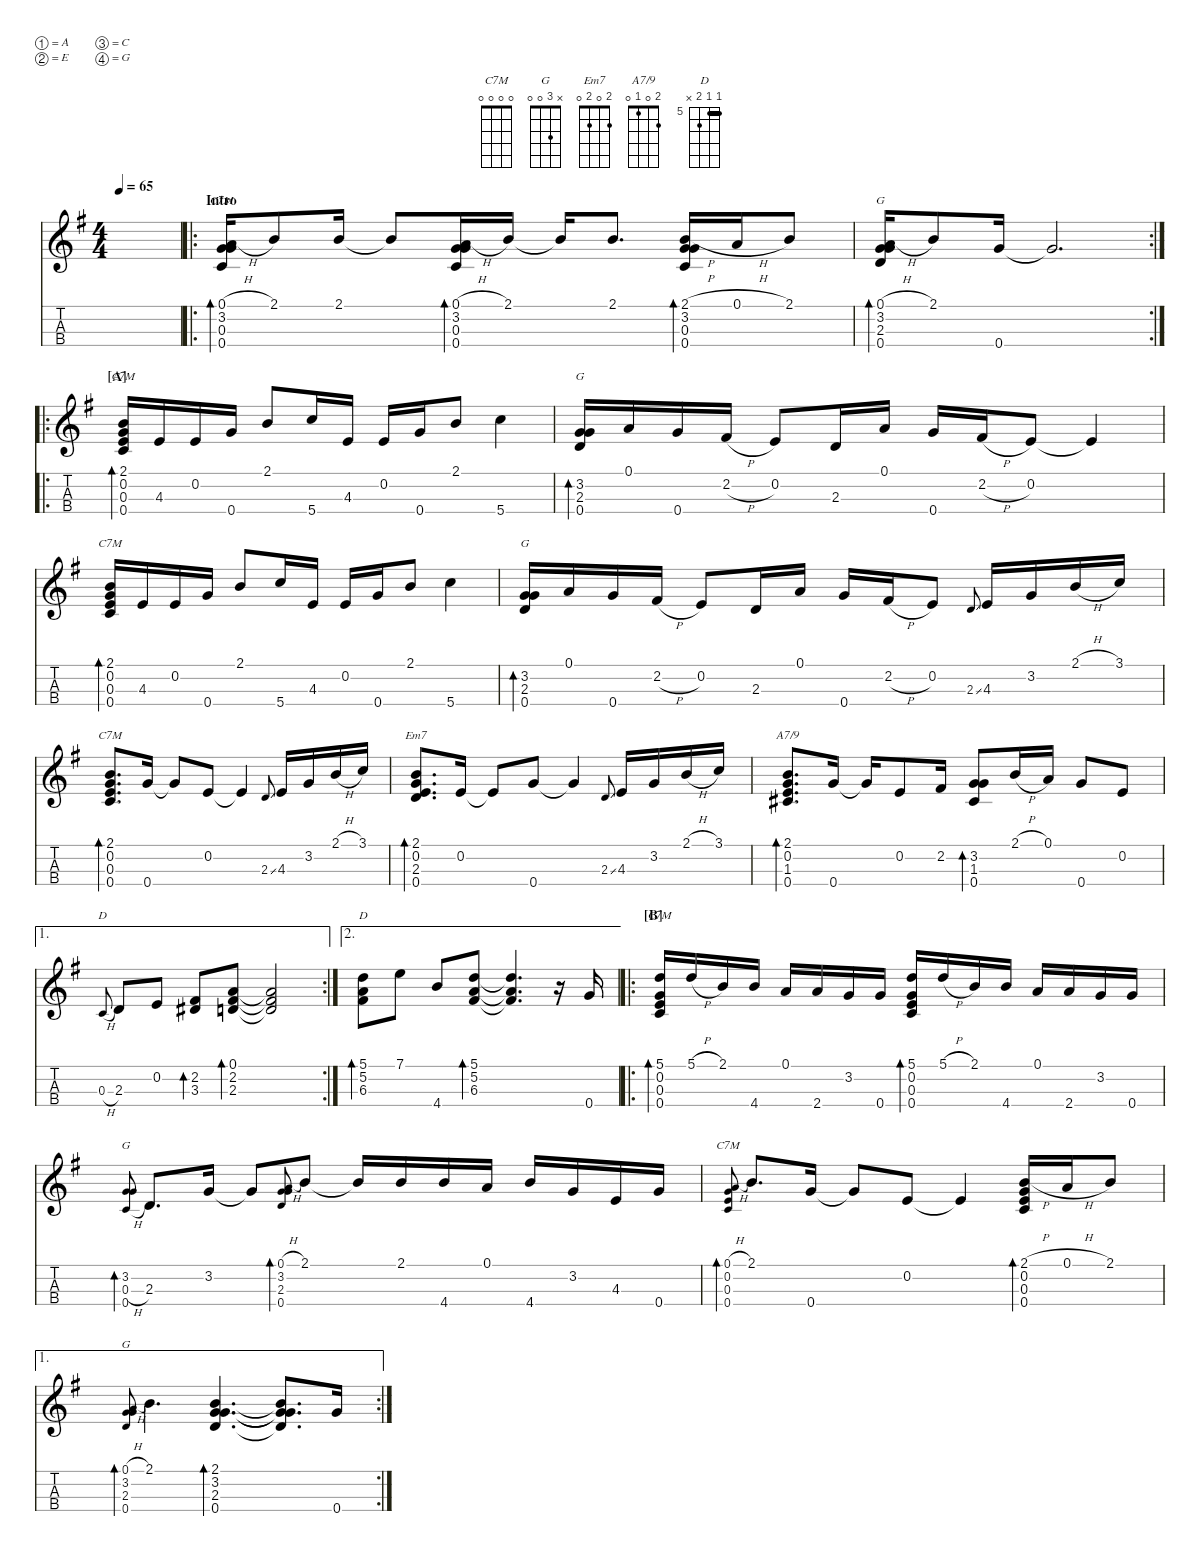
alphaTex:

\defaultSystemsLayout 4
\hideDynamics
\bracketExtendMode nobrackets
\firstSystemTrackNameOrientation horizontal
\otherSystemsTrackNameOrientation horizontal
\defaultBarNumberDisplay Hide
\track ("Ukulele" " ") {defaultSystemsLayout 4 instrument acousticguitarnylon}
\staff {score tabs}
\tuning (A4 E4 C4 G4)
\displaytranspose 0
\chord ("C7M" 0 3 0 0) {showfingering false}
\chord ("G" 0 3 2 0) {showfingering false}
\chord ("C7M" 2 0 0 0) {showfingering false}
\chord ("G" x 3 2 0) {showfingering false}
\chord ("Em7" 2 0 2 0) {showfingering false}
\chord ("A7/9" 2 0 1 0) {showfingering false}
\chord ("D" x x 0 x) {showfingering false}
\chord ("D" 5 5 6 x) {firstfret 5 showfingering false barre 5}
\chord ("C7M" 5 0 0 0) {showfingering false}
\chord ("G" x 3 0 0) {showfingering false}
\chord ("C7M" 0 0 0 0) {showfingering false}
\ts (4 4)
\tempo 65
\clef g2
\scale
0.713205
\ks g
|
\ro
\section ("" "Intro")
\scale
1.17963 (0.4{acc forcenatural} 3.2{acc forcenatural} 0.3{acc forcenatural} 0.1{h acc forcenatural}).16{bd 30 ch "C7M" beam Up} 2.1{acc forcenatural}.8{beam Up} 2.1{acc forcenatural}.16{beam Up} 2.1{t acc forcenatural}.8{beam Up} (0.4{acc forcenatural} 3.2{acc forcenatural} 0.3{acc forcenatural} 0.1{h acc forcenatural}).16{bd 30 beam Up} 2.1{acc forcenatural}.16{beam Up} 2.1{t acc forcenatural}.16{beam Up} 2.1{acc forcenatural}.8{d beam Up} (0.4{acc forcenatural} 3.2{acc forcenatural} 0.3{acc forcenatural} 2.1{h acc forcenatural}).16{bd 30 beam Up} 0.1{h acc forcenatural}.16{beam Up} 2.1{acc forcenatural}.8{beam Up} |
\rc 2
\scale
1.10716 (0.4{acc forcenatural} 3.2{acc forcenatural} 2.3{acc forcenatural} 0.1{h acc forcenatural}).16{bd 30 ch "G" beam Up} 2.1{acc forcenatural}.8{beam Up} 0.4{acc forcenatural}.16{beam Up} 0.4{t acc forcenatural}.2{d beam Up} |
\ro
\section ("A" "")
(0.3{acc forcenatural} 0.2{acc forcenatural} 0.4{acc forcenatural} 2.1{acc forcenatural}).16{bd 30 ch "C7M" beam Up} 4.3{acc forcenatural}.16{beam Up} 0.2{acc forcenatural}.16{beam Up} 0.4{acc forcenatural}.16{beam Up} 2.1{acc forcenatural}.8{beam Up} 5.4{acc forcenatural}.16{beam Up} 4.3{acc forcenatural}.16{beam Up} 0.2{acc forcenatural}.16{beam Up} 0.4{acc forcenatural}.16{beam Up} 2.1{acc forcenatural}.8{beam Up} 5.4{acc forcenatural}.4{beam Down} |
(3.2{acc forcenatural} 0.4{acc forcenatural} 2.3{acc forcenatural}).16{bd 30 ch "G" beam Up} 0.1{acc forcenatural}.16{beam Up} 0.4{acc forcenatural}.16{beam Up} 2.2{h acc #}.16{beam Up} 0.2{acc forcenatural}.8{beam Up} 2.3{acc forcenatural}.16{beam Up} 0.1{acc forcenatural}.16{beam Up} 0.4{acc forcenatural}.16{beam Up} 2.2{h acc #}.16{beam Up} 0.2{acc forcenatural}.8{beam Up} 0.2{t acc forcenatural}.4{beam Up} |
(0.3{acc forcenatural} 0.2{acc forcenatural} 0.4{acc forcenatural} 2.1{acc forcenatural}).16{bd 30 ch "C7M" beam Up} 4.3{acc forcenatural}.16{beam Up} 0.2{acc forcenatural}.16{beam Up} 0.4{acc forcenatural}.16{beam Up} 2.1{acc forcenatural}.8{beam Up} 5.4{acc forcenatural}.16{beam Up} 4.3{acc forcenatural}.16{beam Up} 0.2{acc forcenatural}.16{beam Up} 0.4{acc forcenatural}.16{beam Up} 2.1{acc forcenatural}.8{beam Up} 5.4{acc forcenatural}.4{beam Down} |
(3.2{acc forcenatural} 0.4{acc forcenatural} 2.3{acc forcenatural}).16{bd 30 ch "G" beam Up} 0.1{acc forcenatural}.16{beam Up} 0.4{acc forcenatural}.16{beam Up} 2.2{h acc #}.16{beam Up} 0.2{acc forcenatural}.8{beam Up} 2.3{acc forcenatural}.16{beam Up} 0.1{acc forcenatural}.16{beam Up} 0.4{acc forcenatural}.16{beam Up} 2.2{h acc #}.16{beam Up} 0.2{acc forcenatural}.8{beam Up} 2.3{ss acc forcenatural}.8{gr onbeat beam Up} 4.3{acc forcenatural}.16{beam Up} 3.2{acc forcenatural}.16{beam Up} 2.1{h acc forcenatural}.16{beam Up} 3.1{acc forcenatural}.16{beam Up} |
(0.3{acc forcenatural} 0.2{acc forcenatural} 0.4{acc forcenatural} 2.1{acc forcenatural}).8{d bd 30 ch "C7M" beam Up} 0.4{acc forcenatural}.16{beam Up} 0.4{t acc forcenatural}.8{beam Up} 0.2{acc forcenatural}.8{beam Up} 0.2{t acc forcenatural}.4{beam Up} 2.3{ss acc forcenatural}.8{gr onbeat beam Up} 4.3{acc forcenatural}.16{beam Up} 3.2{acc forcenatural}.16{beam Up} 2.1{h acc forcenatural}.16{beam Up} 3.1{acc forcenatural}.16{beam Up} |
(2.3{acc forcenatural} 0.2{acc forcenatural} 0.4{acc forcenatural} 2.1{acc forcenatural}).8{d bd 30 ch "Em7" beam Up} 0.2{acc forcenatural}.16{beam Up} 0.2{t acc forcenatural}.8{beam Up} 0.4{acc forcenatural}.8{beam Up} 0.4{t acc forcenatural}.4{beam Up} 2.3{ss acc forcenatural}.8{gr onbeat beam Up} 4.3{acc forcenatural}.16{beam Up} 3.2{acc forcenatural}.16{beam Up} 2.1{h acc forcenatural}.16{beam Up} 3.1{acc forcenatural}.16{beam Up} |
(1.3{acc #} 0.2{acc forcenatural} 0.4{acc forcenatural} 2.1{acc forcenatural}).8{d bd 30 ch "A7/9" beam Up} 0.4{acc forcenatural}.16{beam Up} 0.4{t acc forcenatural}.16{beam Up} 0.2{acc forcenatural}.8{beam Up} 2.2{acc #}.16{beam Up} (0.4{acc forcenatural} 3.2{acc forcenatural} 1.3{acc #}).8{bd 30 beam Up} 2.1{h acc forcenatural}.16{beam Up} 0.1{acc forcenatural}.16{beam Up} 0.4{acc forcenatural}.8{beam Up} 0.2{acc forcenatural}.8{beam Up} |
\ae 1
\rc 2
0.3{h acc forcenatural}.8{ch "D" gr onbeat beam Up} 2.3{acc forcenatural}.8{beam Up} 0.2{acc forcenatural}.8{beam Up} (3.3{acc #} 2.2{acc #}).8{bd 30 beam Up} (2.3{acc forcenatural} 2.2{acc #} 0.1{acc forcenatural}).8{bd 30 beam Up} (0.1{t acc forcenatural} 2.2{t acc #} 2.3{t acc forcenatural}).2{beam Up} |
\ae 2
(6.3{acc #} 5.2{acc forcenatural} 5.1{acc forcenatural}).8{bd 30 ch "D" beam Down} 7.1{acc forcenatural}.8{beam Down} 4.4{acc forcenatural}.8{beam Up} (6.3{acc #} 5.2{acc forcenatural} 5.1{acc forcenatural}).8{bd 30 beam Up} (5.1{t acc forcenatural} 5.2{t acc forcenatural} 6.3{t acc #}).4{d beam Up} r.16{beam Up} 0.4{acc forcenatural}.16{beam Up} |
\ro
\section ("B" "")
(5.1{acc forcenatural} 0.3{acc forcenatural} 0.2{acc forcenatural} 0.4{acc forcenatural}).16{bd 30 ch "C7M" beam Up} 5.1{h acc forcenatural}.16{beam Up} 2.1{acc forcenatural}.16{beam Up} 4.4{acc forcenatural}.16{beam Up} 0.1{acc forcenatural}.16{beam Up} 2.4{acc forcenatural}.16{beam Up} 3.2{acc forcenatural}.16{beam Up} 0.4{acc forcenatural}.16{beam Up} (5.1{acc forcenatural} 0.3{acc forcenatural} 0.2{acc forcenatural} 0.4{acc forcenatural}).16{bd 30 beam Up} 5.1{h acc forcenatural}.16{beam Up} 2.1{acc forcenatural}.16{beam Up} 4.4{acc forcenatural}.16{beam Up} 0.1{acc forcenatural}.16{beam Up} 2.4{acc forcenatural}.16{beam Up} 3.2{acc forcenatural}.16{beam Up} 0.4{acc forcenatural}.16{beam Up} |
(0.3{h acc forcenatural} 0.4{acc forcenatural} 3.2{acc forcenatural}).8{bd 30 ch "G" gr onbeat beam Up} 2.3{acc forcenatural}.8{d beam Up} 3.2{acc forcenatural}.16{beam Up} 3.2{t acc forcenatural}.8{beam Up} (0.1{h acc forcenatural} 0.4{acc forcenatural} 3.2{acc forcenatural} 2.3{acc forcenatural}).8{bd 30 gr onbeat dy f beam Up} 2.1{acc forcenatural}.8{beam Up} 2.1{t acc forcenatural}.16{beam Up} 2.1{acc forcenatural}.16{beam Up} 4.4{acc forcenatural}.16{beam Up} 0.1{acc forcenatural}.16{beam Up} 4.4{acc forcenatural}.16{beam Up} 3.2{acc forcenatural}.16{beam Up} 4.3{acc forcenatural}.16{beam Up} 0.4{acc forcenatural}.16{beam Up} |
(0.1{h acc forcenatural} 0.3{acc forcenatural} 0.2{acc forcenatural} 0.4{acc forcenatural}).8{bd 30 ch "C7M" gr onbeat beam Up} 2.1{acc forcenatural}.8{d beam Up} 0.4{acc forcenatural}.16{beam Up} 0.4{t acc forcenatural}.8{beam Up} 0.2{acc forcenatural}.8{beam Up} 0.2{t acc forcenatural}.4{beam Up} (0.2{acc forcenatural} 0.3{acc forcenatural} 0.4{acc forcenatural} 2.1{h acc forcenatural}).16{bd 30 beam Up} 0.1{h acc forcenatural}.16{beam Up} 2.1{acc forcenatural}.8{beam Up} |
\ae 1
\rc 2
(0.1{h acc forcenatural} 0.4{acc forcenatural} 3.2{acc forcenatural} 2.3{acc forcenatural}).8{bd 30 ch "G" gr onbeat beam Up} 2.1{acc forcenatural}.4{d beam Down} (2.1{acc forcenatural} 0.4{acc forcenatural} 3.2{acc forcenatural} 2.3{acc forcenatural}).4{d bd 30 beam Up} (2.1{t acc forcenatural} 0.4{t acc forcenatural} 2.3{t acc forcenatural} 3.2{t acc forcenatural}).8{d beam Up} 0.4{acc forcenatural}.16{beam Up}
